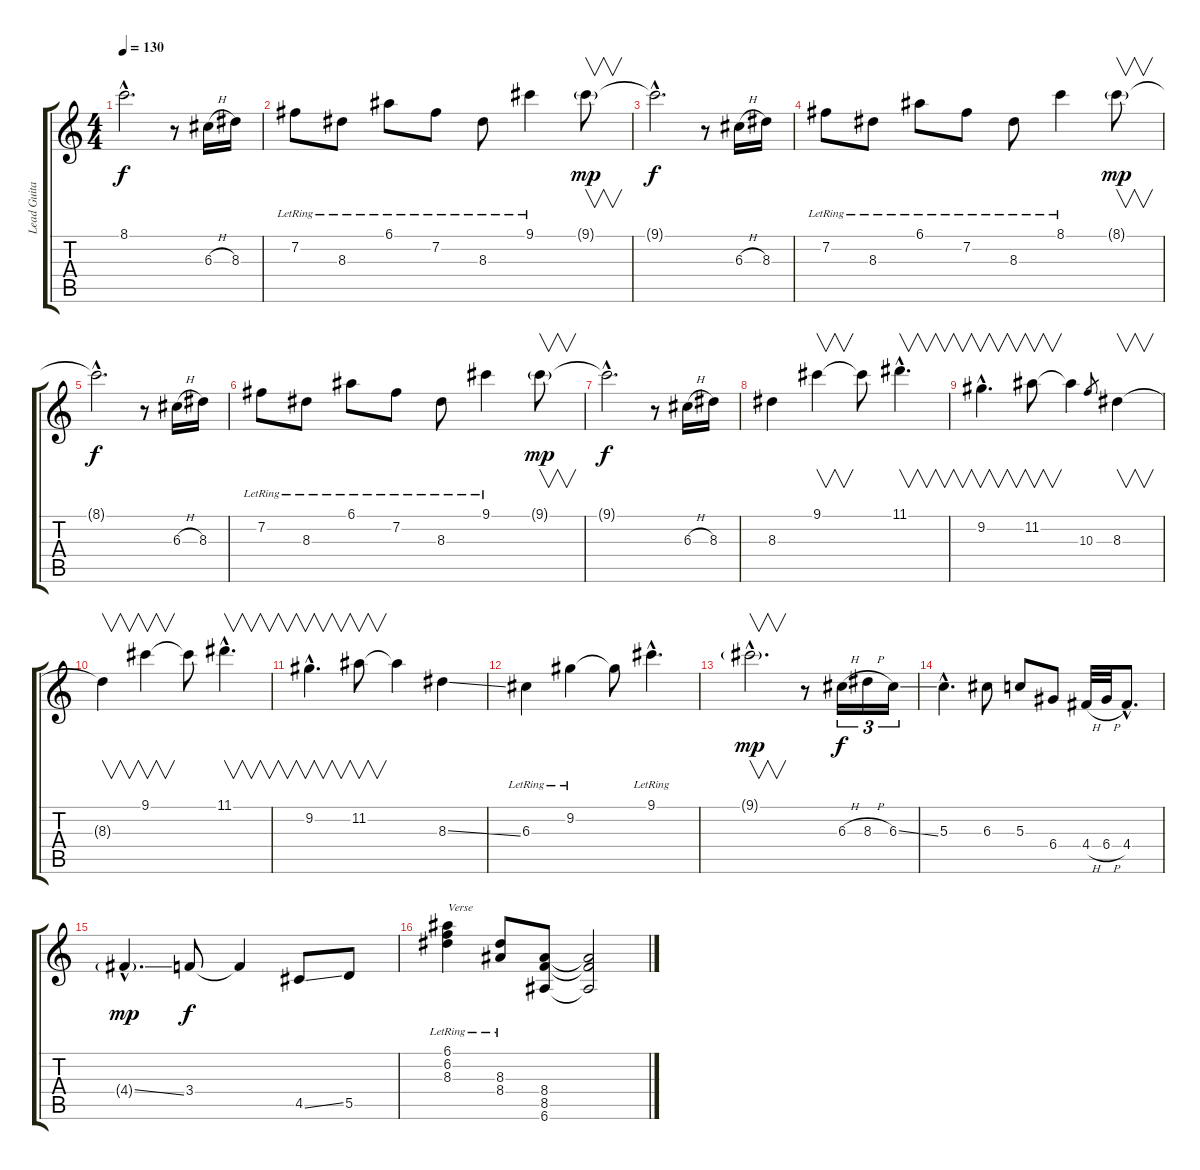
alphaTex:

\track ("Lead Guitar" "Lead Guita") {instrument overdrivenguitar}
\staff {score tabs}
\tuning (E4 B3 G3 D3 A2 E2) {hide}
\ts (4 4)
\tempo 130
\clef g2
\ks c
8.1{hac t}.2{d dy f} r.8 6.3{h}.16 8.3.16 |
7.2{lr}.8 8.3{lr}.8 6.1{lr}.8 7.2{lr}.8 8.3{lr}.8 9.1{lr}.4 9.1{g}.8{v dy mp} |
9.1{hac t}.2{d dy f} r.8 6.3{h}.16 8.3.16 |
7.2{lr}.8 8.3{lr}.8 6.1{lr}.8 7.2{lr}.8 8.3{lr}.8 8.1{lr}.4 8.1{g}.8{v dy mp} |
8.1{hac t}.2{d dy f} r.8 6.3{h}.16 8.3.16 |
7.2{lr}.8 8.3{lr}.8 6.1{lr}.8 7.2{lr}.8 8.3{lr}.8 9.1{lr}.4 9.1{g}.8{v dy mp} |
9.1{hac t}.2{d dy f} r.8 6.3{h}.16 8.3.16 |
8.3.4 9.1.4{v} 9.1{t}.8 11.1{hac}.4{v d} |
9.2{hac}.4{v d} 11.2.8{v} 11.2{t}.4 10.3.8{gr} 8.3.4{v} |
8.3{t}.4{v} 9.1.4{v} 9.1{t}.8 11.1{hac}.4{v d} |
9.2{hac}.4{v d} 11.2.8{v} 11.2{t}.4 8.3{ss}.4 |
6.3{lr}.4 9.2{lr}.4 9.2{t}.8 9.1{hac lr}.4{d} |
9.1{g hac}.2{v d dy mp} r.8 6.3{h}.16{tu (3 2) dy f} 8.3{h}.16{tu (3 2)} 6.3{ss}.16{tu (3 2)} |
5.3{hac}.4{d} 6.3.8 5.3.8 6.4.8 4.4{h}.32 6.4{h}.32 4.4{hac}.8{d} |
4.4{ss g hac}.4{d dy mp} 3.4.8{dy f} 3.4{t}.4 4.5{ss}.8 5.5.8 |
(6.1{lr} 6.2{lr} 8.3).4{txt "Verse"} (8.3{lr} 8.4).8 (8.4 8.5 6.6).8 (8.4{t} 8.5{t} 6.6{t}).2
